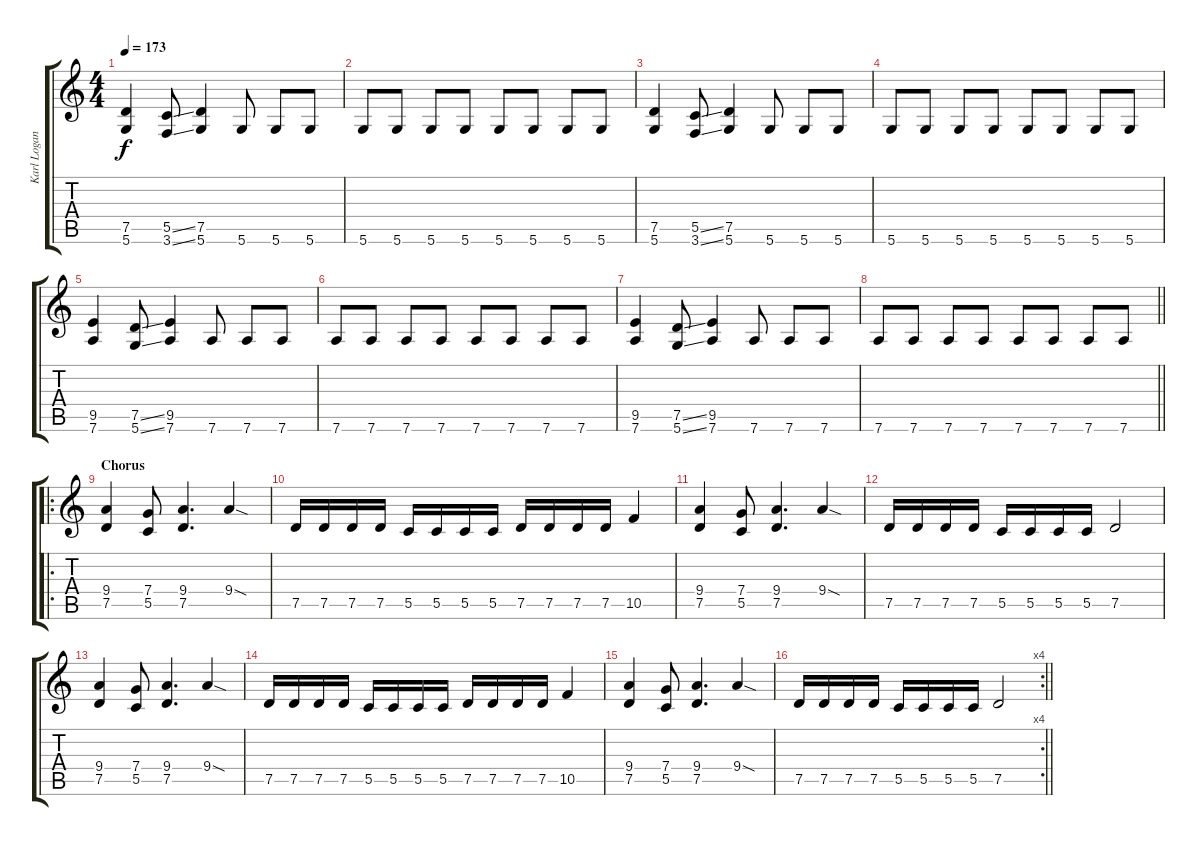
\track ("Karl Logan" "Karl Logan") {instrument distortionguitar}
\staff {score tabs}
\tuning (D4 A3 F3 C3 G2 D2) {hide}
\ts (4 4)
\tempo 173
\clef g2
\ks c
(7.5 5.6).4{dy f} (5.5{ss} 3.6{ss}).8 (7.5 5.6).4 5.6.8 5.6.8 5.6.8 |
5.6.8 5.6.8 5.6.8 5.6.8 5.6.8 5.6.8 5.6.8 5.6.8 |
(7.5 5.6).4 (5.5{ss} 3.6{ss}).8 (7.5 5.6).4 5.6.8 5.6.8 5.6.8 |
5.6.8 5.6.8 5.6.8 5.6.8 5.6.8 5.6.8 5.6.8 5.6.8 |
(9.5 7.6).4 (7.5{ss} 5.6{ss}).8 (9.5 7.6).4 7.6.8 7.6.8 7.6.8 |
7.6.8 7.6.8 7.6.8 7.6.8 7.6.8 7.6.8 7.6.8 7.6.8 |
(9.5 7.6).4 (7.5{ss} 5.6{ss}).8 (9.5 7.6).4 7.6.8 7.6.8 7.6.8 |
\barLineRight lightlight
7.6.8 7.6.8 7.6.8 7.6.8 7.6.8 7.6.8 7.6.8 7.6.8 |
\ro
\section ("" "Chorus")
(9.4 7.5).4 (7.4 5.5).8 (9.4 7.5).4{d} 9.4{sod}.4 |
7.5.16 7.5.16 7.5.16 7.5.16 5.5.16 5.5.16 5.5.16 5.5.16 7.5.16 7.5.16 7.5.16 7.5.16 10.5.4 |
(9.4 7.5).4 (7.4 5.5).8 (9.4 7.5).4{d} 9.4{sod}.4 |
7.5.16 7.5.16 7.5.16 7.5.16 5.5.16 5.5.16 5.5.16 5.5.16 7.5.2 |
(9.4 7.5).4 (7.4 5.5).8 (9.4 7.5).4{d} 9.4{sod}.4 |
7.5.16 7.5.16 7.5.16 7.5.16 5.5.16 5.5.16 5.5.16 5.5.16 7.5.16 7.5.16 7.5.16 7.5.16 10.5.4 |
(9.4 7.5).4 (7.4 5.5).8 (9.4 7.5).4{d} 9.4{sod}.4 |
\rc 4
\barLineRight lightlight
7.5.16 7.5.16 7.5.16 7.5.16 5.5.16 5.5.16 5.5.16 5.5.16 7.5.2
